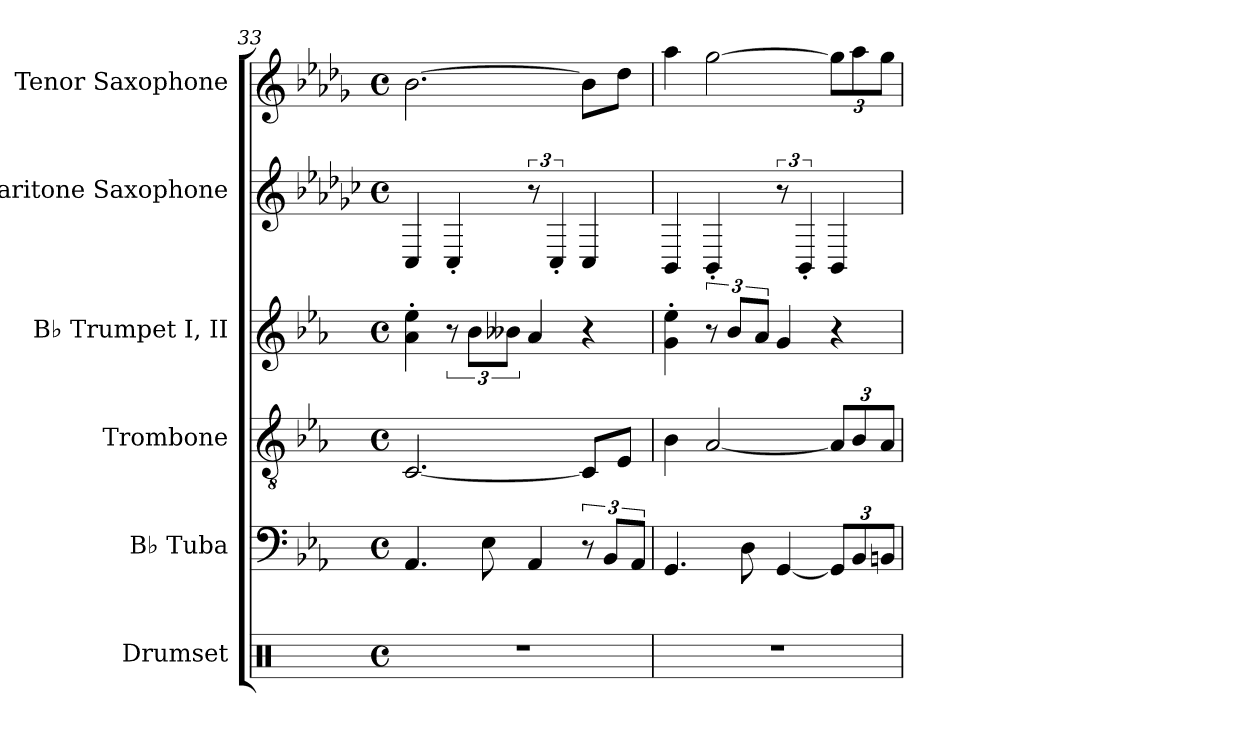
**kern	**kern	**kern	**kern	**kern	**kern
*part6	*part5	*part4	*part3	*part2	*part1
*staff6	*staff5	*staff4	*staff3	*staff2	*staff1
*I"Drumset	*I"B♭ Tuba	*I"Trombone	*I"B♭ Trumpet I, II	*I"Baritone Saxophone	*I"Tenor Saxophone
*I'D. Set	*I'B♭ Tba.	*I'Tbn.	*I'B♭ Tpt. I, II	*I'Bar. Sax.	*I'T. Sax.
*clefX	*clefF4	*clefGv2	*clefG2	*clefG2	*clefG2
*	*	*ITrd1c2	*ITrd1c2	*ITrd12c21	*ITrd8c14
*k[]	*k[b-e-a-]	*k[b-e-a-d-g-]	*k[b-e-a-d-g-]	*k[b-e-a-d-g-c-]	*k[b-e-a-d-g-]
*M4/4	*M4/4	*M4/4	*M4/4	*M4/4	*M4/4
*met(c)	*met(c)	*met(c)	*met(c)	*met(c)	*met(c)
=33	=33	=33	=33	=33	=33
1r	4.AA-	[2.BB-	4g-' 4dd-'	4CC-	[2.B-
.	.	.	12r	4CC-'	.
.	.	.	12a-L	.	.
.	8E-	.	.	.	.
.	.	.	12a--XJ	.	.
.	4AA-	.	4g-	12r	.
.	.	.	.	6CC-'	.
.	12r	8BB-L]	4r	4CC-	8B-L]
.	12BB-L	.	.	.	.
.	.	8D-J	.	.	8d-J
.	12AA-J	.	.	.	.
=34	=34	=34	=34	=34	=34
1r	4.GG	4A-	4f' 4dd-'	4BBB-	4a-
.	.	[2G-	12r	4BBB-'	[2g-
.	.	.	12a-L	.	.
.	8D	.	.	.	.
.	.	.	12g-J	.	.
.	[4GG	.	4f	12r	.
.	.	.	.	6BBB-'	.
*	*Xbrackettup	*Xbrackettup	*	*	*Xbrackettup
.	12GGL]	12G-L]	4r	4BBB-	12g-L]
.	12BB-	12A-	.	.	12a-
.	12BBnJ	12G-J	.	.	12g-J
=	=	=	=	=	=
*-	*-	*-	*-	*-	*-
